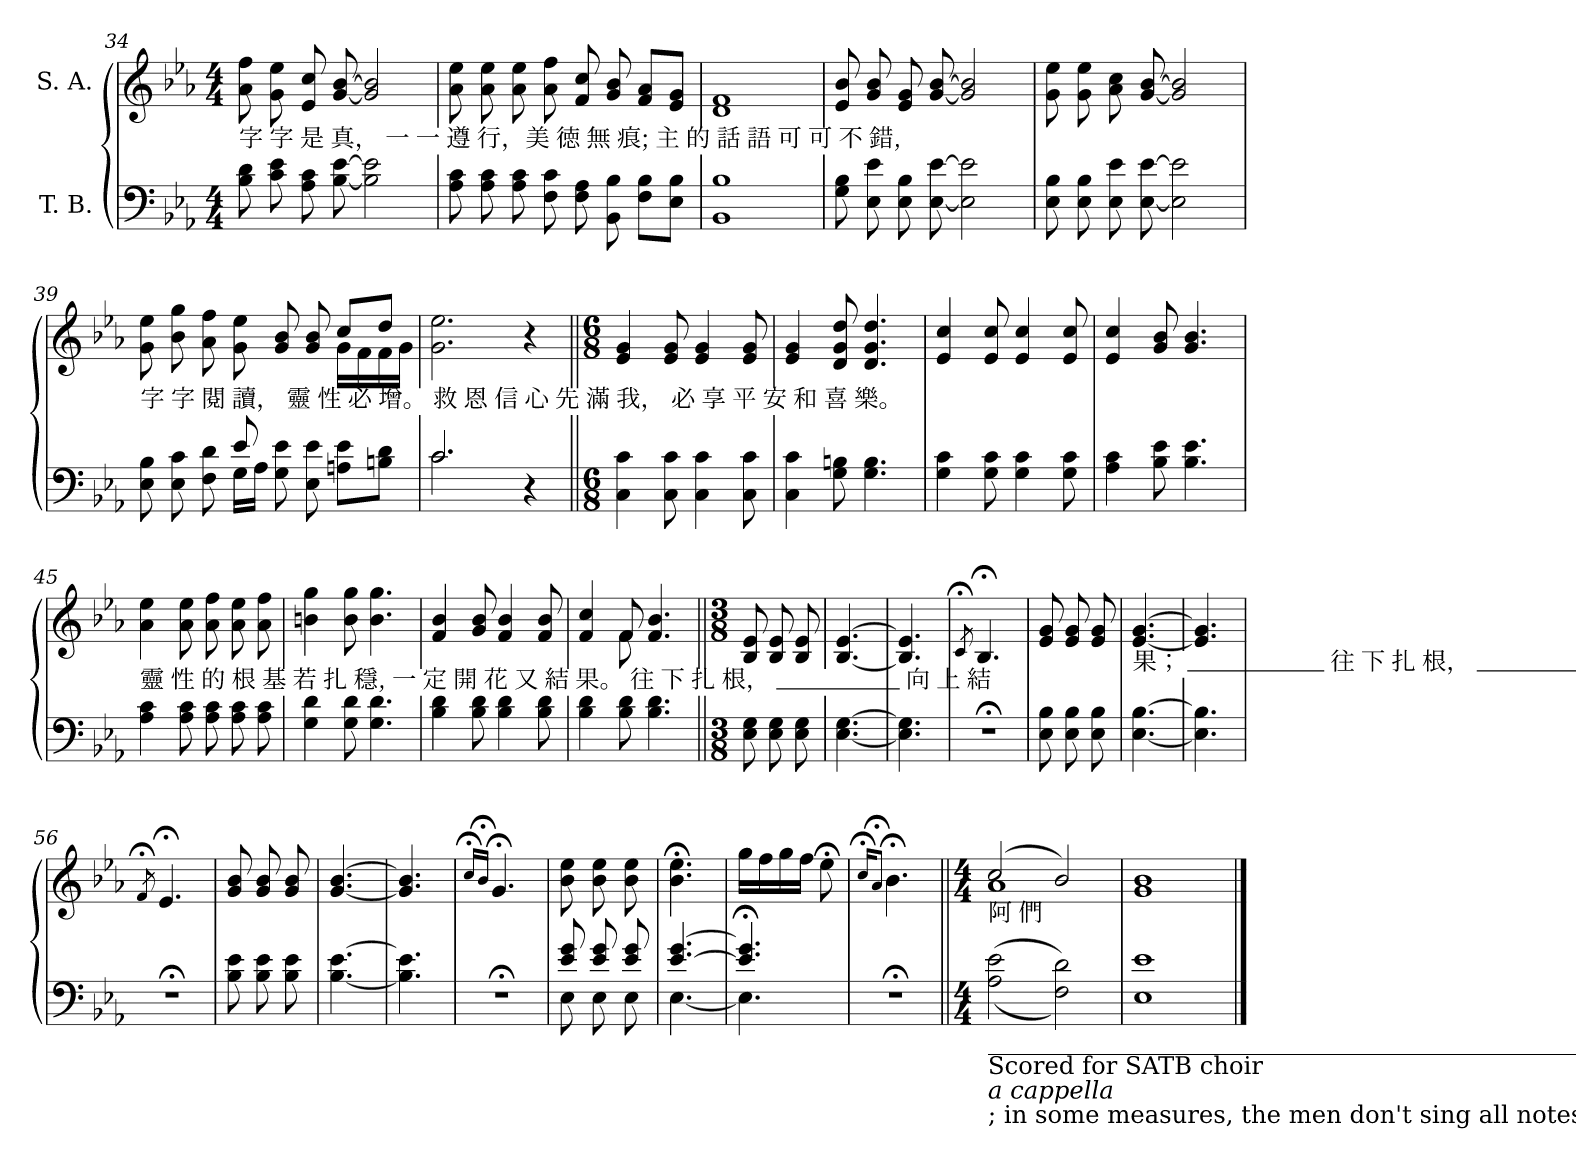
**kern	**kern
*part2	*part1
*staff2	*staff1
*I"T. B.	*I"S. A.
!!LO:LB:g=z
*clefF4	*clefG2
*k[b-e-a-]	*k[b-e-a-]
*M4/4	*M4/4
=34	=34
!	!LO:TX:b:t=字  字 是  真，           一  一 遵  行，美  徳   無        痕;      主  的  話   語            可 可 不   錯,
8B-\ 8d\	8a-\ 8ff\
8c\ 8e-\	8g\ 8ee-\
8A-\ 8c\	8e-/ 8cc/
[8B-\ [8e-\	[8g/ [8b-/
2B-\] 2e-\]	2g/] 2b-/]
=35	=35
8A-\ 8c\	8a-\ 8ee-\
8A-\ 8c\	8a-\ 8ee-\
8A-\ 8c\	8a-\ 8ee-\
8F\ 8c\	8a-\ 8ff\
8F\ 8A-\	8f/ 8cc/
8BB-\ 8B-\	8g/ 8b-/
8F\ 8B-\L	8f/ 8a-/L
8E-\ 8B-\J	8e-/ 8g/J
=36	=36
1BB- 1B-	1d 1f
=37	=37
8G\ 8B-\	8e-/ 8b-/
8E-\ 8e-\	8g/ 8b-/
8E-\ 8B-\	8e-/ 8g/
[8E-\ [8e-\	[8g/ [8b-/
2E-\] 2e-\]	2g/] 2b-/]
=38	=38
8E-\ 8B-\	8g\ 8ee-\
8E-\ 8B-\	8g\ 8ee-\
8E-\ 8e-\	8a-\ 8cc\
[8E-\ [8e-\	[8g/ [8b-/
2E-\] 2e-\]	2g/] 2b-/]
!!LO:PB:g=z
=39	=39
*^	*^
!	!	!LO:TX:b:t=字  字  閱  讀，   靈  性   必           增。              救  恩 信   心 先  滿  我，  必  享  平  安   和  喜  樂。	!
8E-\ 8B-\	8ryy	8g\ 8ee-\	8ryy
8E-\ 8c\	8ryy	8b-\ 8gg\	8ryy
8F\ 8d\	8ryy	8a-\ 8ff\	8ryy
8e-/	16G\LL	8g\ 8ee-\	8ryy
.	16A-\JJ	.	.
8G\ 8e-\	8ryy	8g/ 8b-/	8ryy
8E-\ 8e-\	8ryy	8g/ 8b-/	8ryy
8An\ 8e-\L	8ryy	8cc/L	16g\LL
.	.	.	16f\
8Bn\ 8d\J	8ryy	8dd/J	16f\
.	.	.	16g\JJ
*	*	*v	*v
=40	=40	=40
2.c/	2.c\	2.g\ 2.ee-\
4r	4ryy	4r
*v	*v	*
=41||	=41||
*M6/8	*M6/8
4C\ 4c\	4e-/ 4g/
8C\ 8c\	8e-/ 8g/
4C\ 4c\	4e-/ 4g/
8C\ 8c\	8e-/ 8g/
=42	=42
4C\ 4c\	4e-/ 4g/
8G\ 8Bn\	8d/ 8g/ 8dd/
4.G\ 4.B\	4.d/ 4.g/ 4.dd/
=43	=43
4G\ 4c\	4e-/ 4cc/
8G\ 8c\	8e-/ 8cc/
4G\ 4c\	4e-/ 4cc/
8G\ 8c\	8e-/ 8cc/
=44	=44
4A-\ 4c\	4e-/ 4cc/
8B-\ 8e-\	8g/ 8b-/
4.B-\ 4.e-\	4.g/ 4.b-/
!!LO:LB:g=z
=45	=45
!	!LO:TX:b:t=靈  性 的  根 基  若  扎  穩,   一 定  開  花   又  結  果。      往  下  扎    根， _________  向 上  結
4A-\ 4c\	4a-\ 4ee-\
8A-\ 8c\	8a-\ 8ee-\
8A-\ 8c\	8a-\ 8ff\
8A-\ 8c\	8a-\ 8ee-\
8A-\ 8c\	8a-\ 8ff\
=46	=46
4G\ 4d\	4bn\ 4gg\
8G\ 8d\	8b\ 8gg\
4.G\ 4.d\	4.b\ 4.gg\
=47	=47
4B-\ 4d\	4f/ 4b-/
8B-\ 8d\	8g/ 8b-/
4B-\ 4d\	4f/ 4b-/
8B-\ 8d\	8f/ 8b-/
=48	=48
*	*^
4B-\ 4d\	4f/ 4cc/	4ryy
8B-\ 8d\	8f/	8f\
4.B-\ 4.d\	4.f/ 4.b-/	4.ryy
*	*v	*v
=49||	=49||
*M3/8	*M3/8
*	*^
!	!LO:TX:a:i:t=Allegro moderato	!
*	*v	*v
8E-\ 8G\	8B-/ 8e-/
8E-\ 8G\	8B-/ 8e-/
8E-\ 8G\	8B-/ 8e-/
=50	=50
[4.E-\ [4.G\	[4.B-/ [4.e-/
=51	=51
4.E-\] 4.G\]	4.B-/] 4.e-/]
=52	=52
.	8qc;</
4.r;<	4.B-;</
=53	=53
8E-\ 8B-\	8e-/ 8g/
8E-\ 8B-\	8e-/ 8g/
8E-\ 8B-\	8e-/ 8g/
!!LO:LB:g=z
=54	=54
!	!LO:TX:b:t=果； __________    往  下   扎     根， ___________   向  上   結     果。 ___________________
[4.E-\ [4.B-\	[4.e-/ [4.g/
=55	=55
4.E-\] 4.B-\]	4.e-/] 4.g/]
=56	=56
.	8qf;</
4.r;<	4.e-;</
=57	=57
8B-\ 8e-\	8g/ 8b-/
8B-\ 8e-\	8g/ 8b-/
8B-\ 8e-\	8g/ 8b-/
=58	=58
[4.B-\ [4.e-\	[4.g/ [4.b-/
=59	=59
4.B-\] 4.e-\]	4.g/] 4.b-/]
=60	=60
.	16qcc;</LL
.	16qb-;</JJ
4.r;<	4.g;</
=61	=61
*^	*
8e-/ 8g/	8E-\	8b-\ 8ee-\
8e-/ 8g/	8E-\	8b-\ 8ee-\
8e-/ 8g/	8E-\	8b-\ 8ee-\
=62	=62	=62
[4.e-/ [4.g/	[4.E-\	4.b-\;< 4.ee-\;<
=63	=63	=63
4.e-/];< 4.g/];<	4.E-\]	16gg\LL
.	.	16ff\
.	.	16gg\
.	.	16ff\JJ
.	.	8ee-;<\
*v	*v	*
=64	=64
.	16qcc;</KL
.	8qa-;</J
4.r;<	4.b-;<\
!!LO:LB:g=z
=65||	=65||
*M4/4	*M4/4
*	*^
!	!LO:TX:b:t=阿               們	!
!LO:TX:b:t=______________________________________________________________________	!	!
!LO:TX:b:t=Scored for SATB choir	!	!
!LO:TX:b:i:t=a cappella	!	!
!LO:TX:b:t=; in some measures, the men don't sing all notes..	!	!
(>(<2A-\ 2e-\	(>2cc/	1a-
2F\ 2d\))	2b-/)	.
*	*v	*v
=66	=66
1E- 1e-	1g 1b-
==	==
*-	*-
